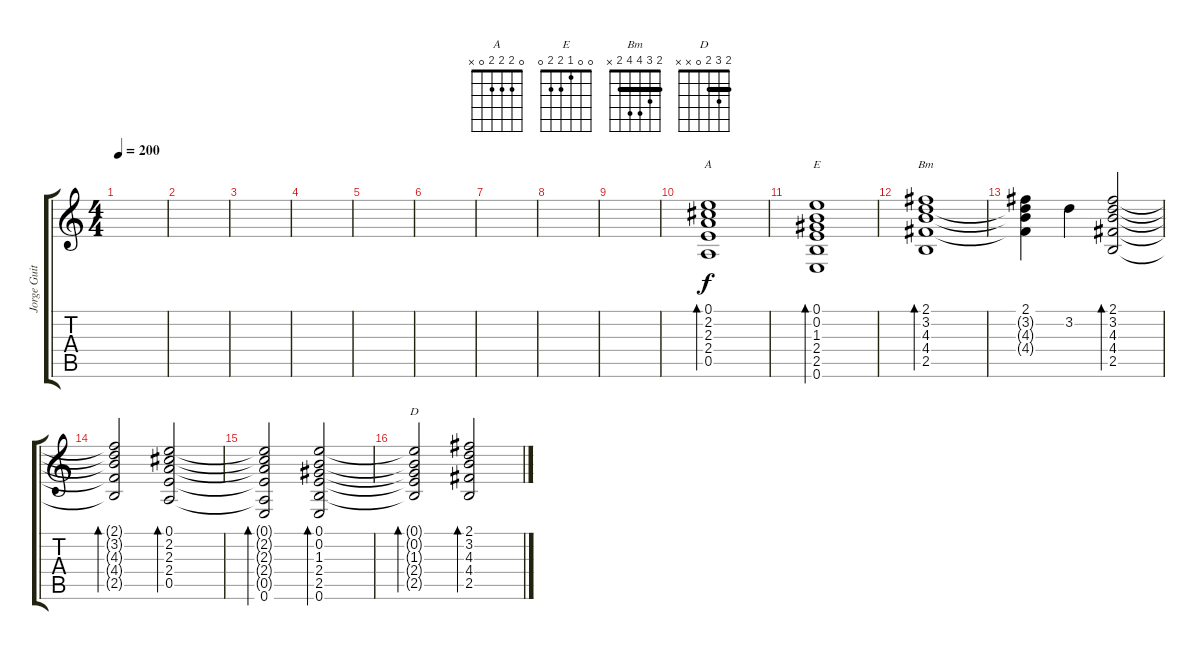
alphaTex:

\track ("Jorge Guitarra 1" "Jorge Guit") {instrument acousticguitarnylon}
\staff {score tabs}
\tuning (E4 B3 G3 D3 A2 E2) {hide}
\chord ("A" 0 2 2 2 0 x)
\chord ("E" 0 0 1 2 2 0)
\chord ("Bm" 2 3 4 4 2 x) {barre 2}
\chord ("D" 2 3 2 0 x x) {barre 2}
\ts (4 4)
\tempo 200
\clef g2
\ks c
|
|
|
|
|
|
|
|
|
(0.1 2.2 2.3 2.4 0.5).1{bd 480 ch "A"} |
(0.1 0.2 1.3 2.4 2.5 0.6).1{bd 480 ch "E"} |
(2.1 3.2 4.3 4.4 2.5).1{bd 240 ch "Bm"} |
(2.1 3.2{t} 4.3{t} 4.4{t}).4 3.2.4 (2.1 3.2 4.3 4.4 2.5).2{bd 480} |
(2.1{t} 3.2{t} 4.3{t} 4.4{t} 2.5{t}).2{bd 240} (0.1 2.2 2.3 2.4 0.5).2{bd 480} |
(0.1{t} 2.2{t} 2.3{t} 2.4{t} 0.5{t} 0.6).2{bd 240} (0.1 0.2 1.3 2.4 2.5 0.6).2{bd 480} |
(0.1{t} 0.2{t} 1.3{t} 2.4{t} 2.5{t}).2{bd 240 ch "D"} (2.1 3.2 4.3 4.4 2.5).2{bd 480}
